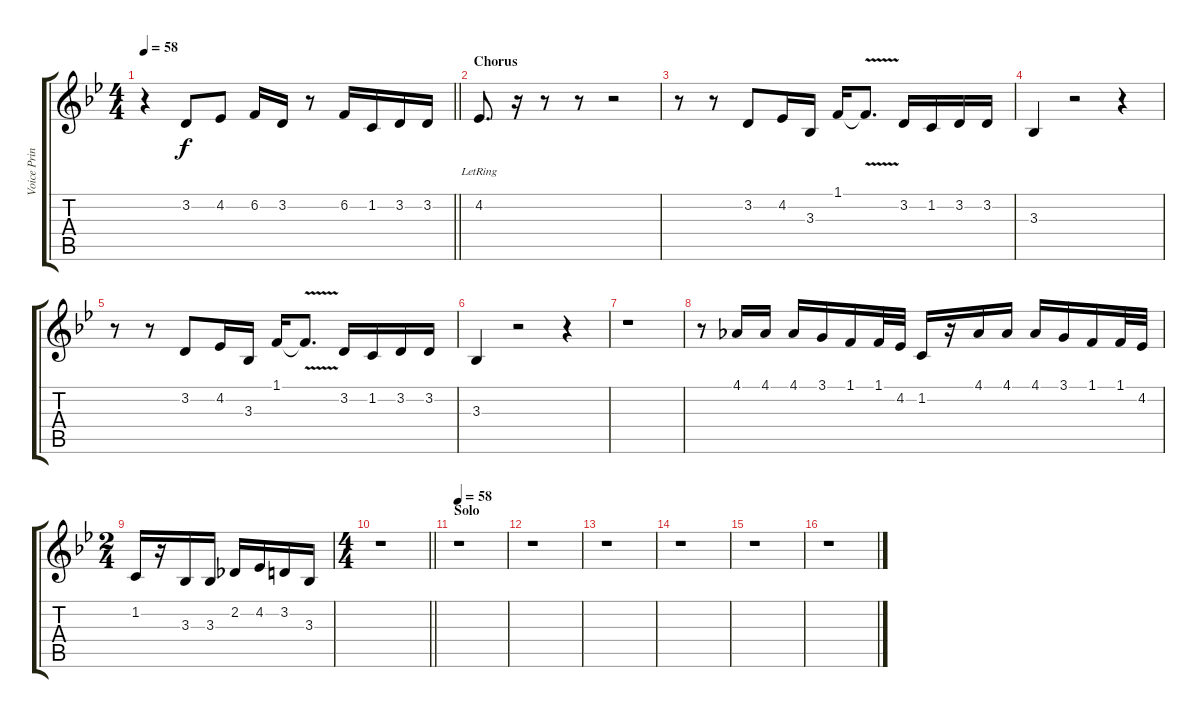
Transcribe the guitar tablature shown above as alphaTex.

\track ("Voice Prince" "Voice Prin") {instrument altosax}
\staff {score tabs}
\tuning (E4 B3 G3 D3 A2 E2) {hide}
\ts (4 4)
\tempo 58
\clef g2
\barLineRight lightlight
\ks bb
r.4{dy f} 3.2.8 4.2.8 6.2.16 3.2.16 r.8 6.2.16 1.2.16 3.2.16 3.2.16 |
\section ("" "Chorus")
4.2{lr}.8{d} r.16 r.8 r.8 r.2 |
r.8 r.8 3.2.8 4.2.16 3.3.16 1.1.16 1.1{v t}.8{d} 3.2.16 1.2.16 3.2.16 3.2.16 |
3.3.4 r.2 r.4 |
r.8 r.8 3.2.8 4.2.16 3.3.16 1.1.16 1.1{v t}.8{d} 3.2.16 1.2.16 3.2.16 3.2.16 |
3.3.4 r.2 r.4 |
r.1 |
r.8 4.1.16 4.1.16 4.1.16 3.1.16 1.1.16 1.1.32 4.2.32 1.2.16 r.16 4.1.16 4.1.16 4.1.16 3.1.16 1.1.16 1.1.32 4.2.32 |
\ts (2 4)
1.2.16 r.16 3.3.16 3.3.16 2.2.16 4.2.16 3.2.16 3.3.16 |
\ts (4 4)
\barLineRight lightlight
r.1 |
\section ("" "Solo")
\tempo 58
r.1 |
r.1 |
r.1 |
r.1 |
r.1 |
r.1
